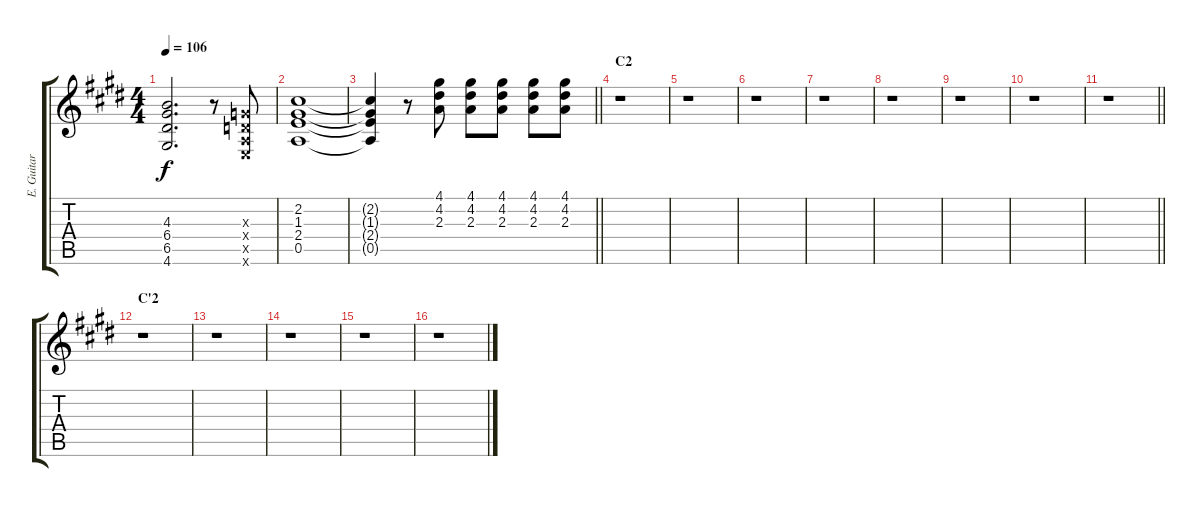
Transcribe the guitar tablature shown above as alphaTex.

\track ("E. Guitar III" "E. Guitar ") {instrument electricguitarclean}
\staff {score tabs}
\tuning (E4 B3 G3 D3 A2 E2) {hide}
\ts (4 4)
\tempo 106
\clef g2
\ks e
(4.3 6.4 6.5 4.6).2{d dy f} r.8 (0.3{x} 0.4{x} 0.5{x} 0.6{x}).8 |
(2.2 1.3 2.4 0.5).1 |
\barLineRight lightlight
(2.2{t} 1.3{t} 2.4{t} 0.5{t}).4 r.8 (4.1 4.2 2.3).8 (4.1 4.2 2.3).8 (4.1 4.2 2.3).8 (4.1 4.2 2.3).8 (4.1 4.2 2.3).8 |
\section ("" "C2")
r.1 |
r.1 |
r.1 |
r.1 |
r.1 |
r.1 |
r.1 |
\barLineRight lightlight
r.1 |
\section ("" "C'2")
r.1 |
r.1 |
r.1 |
r.1 |
r.1
